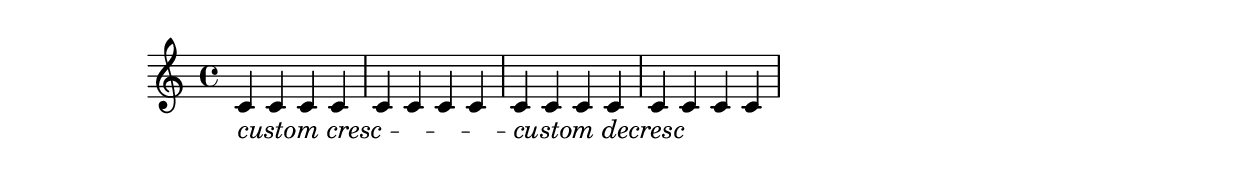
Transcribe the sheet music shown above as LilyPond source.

% DO NOT EDIT this file manually; it is automatically
% generated from Documentation/snippets/new
% Make any changes in Documentation/snippets/new/
% and then run scripts/auxiliar/makelsr.py
%
% This file is in the public domain.
%% Note: this file works from version 2.13.36
\version "2.14.0"

\header {
%% Translation of GIT committish: 59caa3adce63114ca7972d18f95d4aadc528ec3d

  texidoces = "
Funciones postfijas para la creación de objetos de extensión de texto
personalizados.  Los objetos de extensión deben comenzar en la primera
nota del compás.  Hay que utilizar -\mycresc, en caso contrario el
comienzo del eobjeto de extensión se asignará a la nota siguiente.

"

  doctitlees = "Objeto personalizado de extensión de texto de matices dinámicos postfijo"

%%   Translation of GIT committish: ab9e3136d78bfaf15cc6d77ed1975d252c3fe506


  texidocde = "Die Nachstellung funktioniert für eigene Crescendo-Textstrecker.
Die Strecker sollten an der ersten Note eines Taktes beginnen.  Man muss
-\mycresc benutzen, sonst wird der Beginn des Streckers der nächsten Note
zugewiesen.

"
  doctitlede = "Eigene Dynamiktextspanner nachgestellt"


%% Translation of GIT committish: a06cb0b0d9593ba110e001f2b0f44b8bef084693

  texidocfr = "
Il s'agit de fonctions postfix pour personnaliser l'extension des
crescendos textuels.  L'extension devrait débuter sur la première notte
de la mesure.  Il faut utiliser @code{-\mycresc} -- comme une
articulation -- sous peine que le départ de l'extension n'apparaisse
qu'à la note suivante.
"

  doctitlefr = "Personnalisation des extenseurs de nuance postfix"


  lsrtags = "expressive-marks, tweaks-and-overrides"
  texidoc = "Postfix functions for custom crescendo text spanners.  The spanners
should start on the first note of the measure.  One has to use -\mycresc,
otherwise the spanner start will rather be assigned to the next note.
"
  doctitle = "Dynamics custom text spanner postfix"
} % begin verbatim


% Two functions for (de)crescendo spanners where you can explicitly give the
% spanner text.
mycresc =
#(define-music-function (parser location mymarkup) (markup?)
   (make-music 'CrescendoEvent
               'span-direction START
               'span-type 'text
               'span-text mymarkup))
mydecresc =
#(define-music-function (parser location mymarkup) (markup?)
   (make-music 'DecrescendoEvent
               'span-direction START
               'span-type 'text
               'span-text mymarkup))

\relative c' {
  c4-\mycresc "custom cresc" c4 c4 c4 |
  c4 c4 c4 c4 |
  c4-\mydecresc "custom decresc" c4 c4 c4 |
  c4 c4\! c4 c4
}



